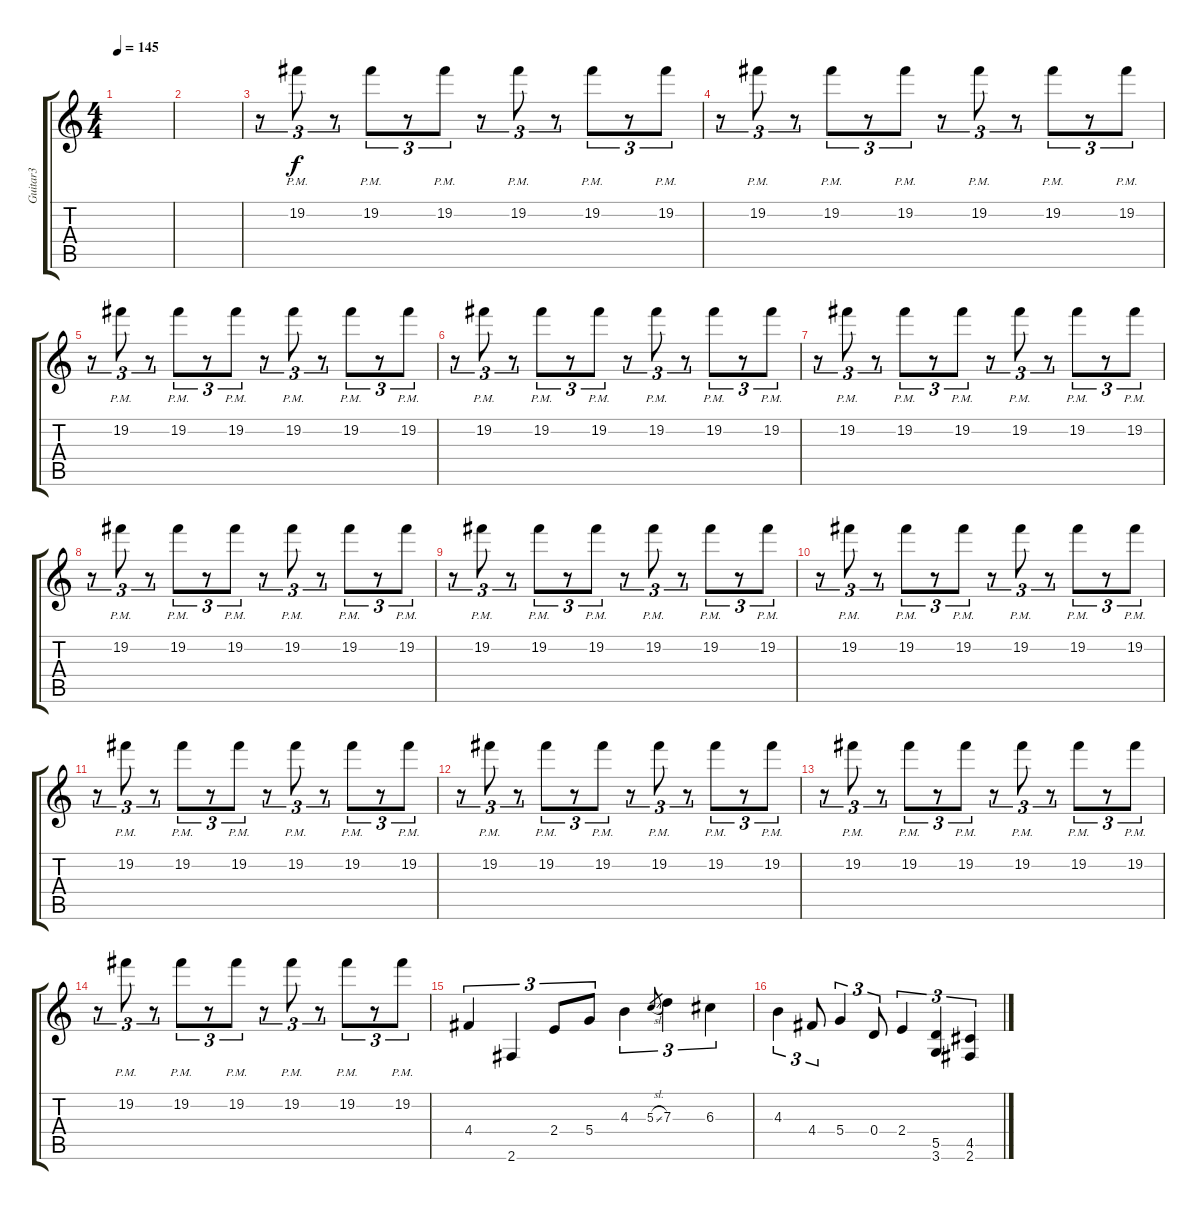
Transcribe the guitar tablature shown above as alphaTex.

\track ("Guitar3" "Guitar3") {instrument overdrivenguitar}
\staff {score tabs}
\tuning (E4 B3 G3 D3 A2 E2) {hide}
\ts (4 4)
\tempo 145
\clef g2
\ks c
|
|
r.8{tu (3 2)} 19.2{pm}.8{tu (3 2)} r.8{tu (3 2)} 19.2{pm}.8{tu (3 2)} r.8{tu (3 2)} 19.2{pm}.8{tu (3 2)} r.8{tu (3 2)} 19.2{pm}.8{tu (3 2)} r.8{tu (3 2)} 19.2{pm}.8{tu (3 2)} r.8{tu (3 2)} 19.2{pm}.8{tu (3 2)} |
r.8{tu (3 2)} 19.2{pm}.8{tu (3 2)} r.8{tu (3 2)} 19.2{pm}.8{tu (3 2)} r.8{tu (3 2)} 19.2{pm}.8{tu (3 2)} r.8{tu (3 2)} 19.2{pm}.8{tu (3 2)} r.8{tu (3 2)} 19.2{pm}.8{tu (3 2)} r.8{tu (3 2)} 19.2{pm}.8{tu (3 2)} |
r.8{tu (3 2)} 19.2{pm}.8{tu (3 2)} r.8{tu (3 2)} 19.2{pm}.8{tu (3 2)} r.8{tu (3 2)} 19.2{pm}.8{tu (3 2)} r.8{tu (3 2)} 19.2{pm}.8{tu (3 2)} r.8{tu (3 2)} 19.2{pm}.8{tu (3 2)} r.8{tu (3 2)} 19.2{pm}.8{tu (3 2)} |
r.8{tu (3 2)} 19.2{pm}.8{tu (3 2)} r.8{tu (3 2)} 19.2{pm}.8{tu (3 2)} r.8{tu (3 2)} 19.2{pm}.8{tu (3 2)} r.8{tu (3 2)} 19.2{pm}.8{tu (3 2)} r.8{tu (3 2)} 19.2{pm}.8{tu (3 2)} r.8{tu (3 2)} 19.2{pm}.8{tu (3 2)} |
r.8{tu (3 2)} 19.2{pm}.8{tu (3 2)} r.8{tu (3 2)} 19.2{pm}.8{tu (3 2)} r.8{tu (3 2)} 19.2{pm}.8{tu (3 2)} r.8{tu (3 2)} 19.2{pm}.8{tu (3 2)} r.8{tu (3 2)} 19.2{pm}.8{tu (3 2)} r.8{tu (3 2)} 19.2{pm}.8{tu (3 2)} |
r.8{tu (3 2)} 19.2{pm}.8{tu (3 2)} r.8{tu (3 2)} 19.2{pm}.8{tu (3 2)} r.8{tu (3 2)} 19.2{pm}.8{tu (3 2)} r.8{tu (3 2)} 19.2{pm}.8{tu (3 2)} r.8{tu (3 2)} 19.2{pm}.8{tu (3 2)} r.8{tu (3 2)} 19.2{pm}.8{tu (3 2)} |
r.8{tu (3 2)} 19.2{pm}.8{tu (3 2)} r.8{tu (3 2)} 19.2{pm}.8{tu (3 2)} r.8{tu (3 2)} 19.2{pm}.8{tu (3 2)} r.8{tu (3 2)} 19.2{pm}.8{tu (3 2)} r.8{tu (3 2)} 19.2{pm}.8{tu (3 2)} r.8{tu (3 2)} 19.2{pm}.8{tu (3 2)} |
r.8{tu (3 2)} 19.2{pm}.8{tu (3 2)} r.8{tu (3 2)} 19.2{pm}.8{tu (3 2)} r.8{tu (3 2)} 19.2{pm}.8{tu (3 2)} r.8{tu (3 2)} 19.2{pm}.8{tu (3 2)} r.8{tu (3 2)} 19.2{pm}.8{tu (3 2)} r.8{tu (3 2)} 19.2{pm}.8{tu (3 2)} |
r.8{tu (3 2)} 19.2{pm}.8{tu (3 2)} r.8{tu (3 2)} 19.2{pm}.8{tu (3 2)} r.8{tu (3 2)} 19.2{pm}.8{tu (3 2)} r.8{tu (3 2)} 19.2{pm}.8{tu (3 2)} r.8{tu (3 2)} 19.2{pm}.8{tu (3 2)} r.8{tu (3 2)} 19.2{pm}.8{tu (3 2)} |
r.8{tu (3 2)} 19.2{pm}.8{tu (3 2)} r.8{tu (3 2)} 19.2{pm}.8{tu (3 2)} r.8{tu (3 2)} 19.2{pm}.8{tu (3 2)} r.8{tu (3 2)} 19.2{pm}.8{tu (3 2)} r.8{tu (3 2)} 19.2{pm}.8{tu (3 2)} r.8{tu (3 2)} 19.2{pm}.8{tu (3 2)} |
r.8{tu (3 2)} 19.2{pm}.8{tu (3 2)} r.8{tu (3 2)} 19.2{pm}.8{tu (3 2)} r.8{tu (3 2)} 19.2{pm}.8{tu (3 2)} r.8{tu (3 2)} 19.2{pm}.8{tu (3 2)} r.8{tu (3 2)} 19.2{pm}.8{tu (3 2)} r.8{tu (3 2)} 19.2{pm}.8{tu (3 2)} |
r.8{tu (3 2)} 19.2{pm}.8{tu (3 2)} r.8{tu (3 2)} 19.2{pm}.8{tu (3 2)} r.8{tu (3 2)} 19.2{pm}.8{tu (3 2)} r.8{tu (3 2)} 19.2{pm}.8{tu (3 2)} r.8{tu (3 2)} 19.2{pm}.8{tu (3 2)} r.8{tu (3 2)} 19.2{pm}.8{tu (3 2)} |
4.4.4{tu (3 2)} 2.6.4{tu (3 2)} 2.4.8{tu (3 2)} 5.4.8{tu (3 2)} 4.3.4{tu (3 2)} 5.3{sl}.8{gr} 7.3.4{tu (3 2)} 6.3.4{tu (3 2)} |
4.3.4{tu (3 2)} 4.4.8{tu (3 2)} 5.4.4{tu (3 2)} 0.4.8{tu (3 2)} 2.4.4{tu (3 2)} (5.5 3.6).4{tu (3 2)} (4.5 2.6).4{tu (3 2)}
